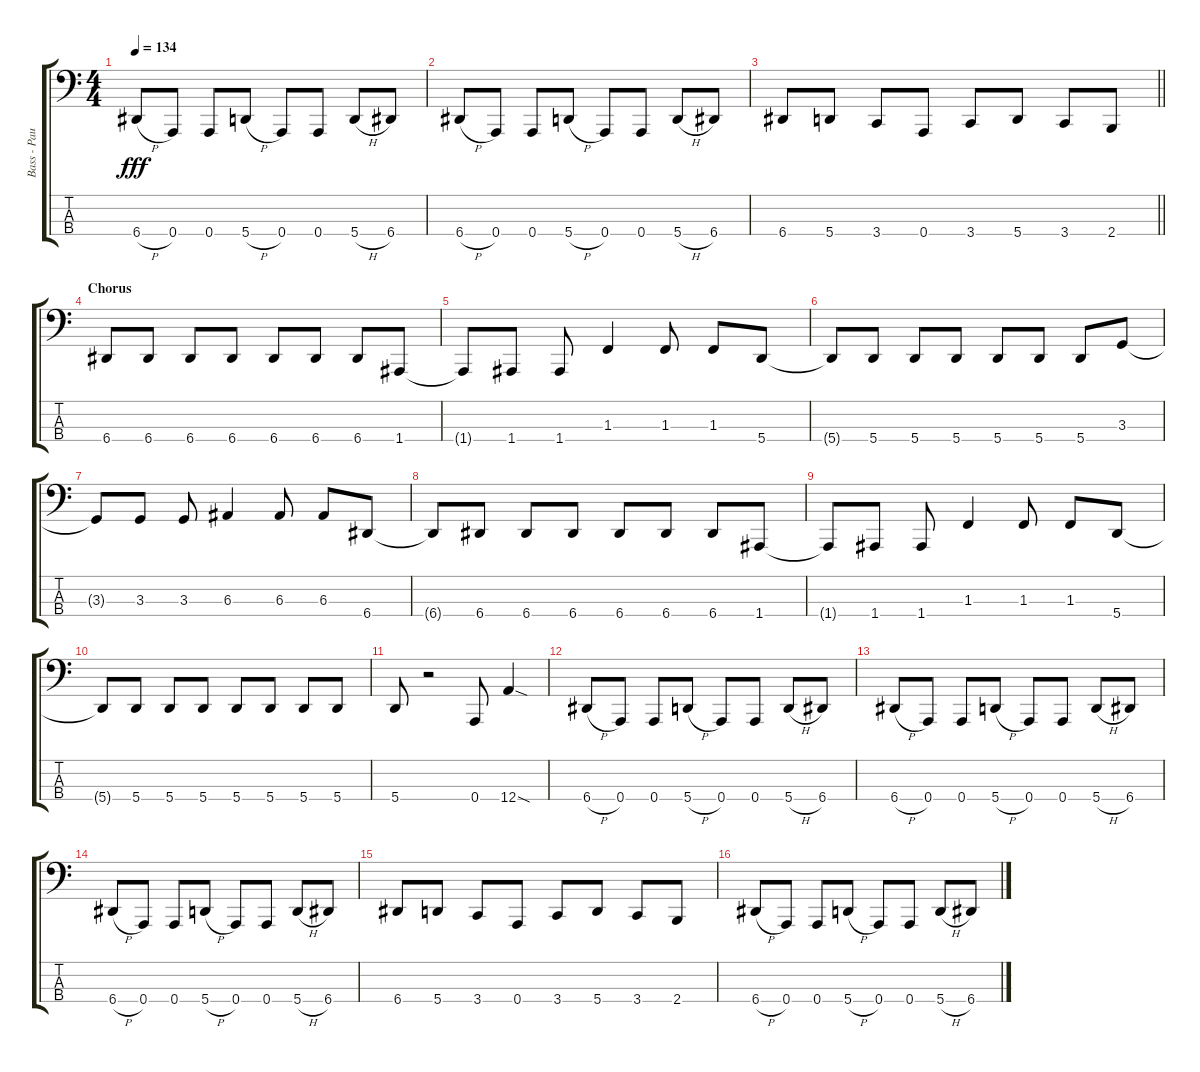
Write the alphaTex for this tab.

\track ("Bass - Paul" "Bass - Pau") {instrument electricbasspick}
\staff {score tabs}
\tuning (D2 A1 E1 A0) {hide}
\ts (4 4)
\tempo 134
\clef f4
\ks c
6.4{h}.8{dy fff} 0.4.8 0.4.8 5.4{h}.8 0.4.8 0.4.8 5.4{h}.8 6.4.8 |
6.4{h}.8 0.4.8 0.4.8 5.4{h}.8 0.4.8 0.4.8 5.4{h}.8 6.4.8 |
\barLineRight lightlight
6.4.8 5.4.8 3.4.8 0.4.8 3.4.8 5.4.8 3.4.8 2.4.8 |
\section ("" "Chorus")
6.4.8 6.4.8 6.4.8 6.4.8 6.4.8 6.4.8 6.4.8 1.4.8 |
1.4{t}.8 1.4.8 1.4.8 1.3.4 1.3.8 1.3.8 5.4.8 |
5.4{t}.8 5.4.8 5.4.8 5.4.8 5.4.8 5.4.8 5.4.8 3.3.8 |
3.3{t}.8 3.3.8 3.3.8 6.3.4 6.3.8 6.3.8 6.4.8 |
6.4{t}.8 6.4.8 6.4.8 6.4.8 6.4.8 6.4.8 6.4.8 1.4.8 |
1.4{t}.8 1.4.8 1.4.8 1.3.4 1.3.8 1.3.8 5.4.8 |
5.4{t}.8 5.4.8 5.4.8 5.4.8 5.4.8 5.4.8 5.4.8 5.4.8 |
5.4.8 r.2 0.4.8 12.4{sod}.4 |
6.4{h}.8 0.4.8 0.4.8 5.4{h}.8 0.4.8 0.4.8 5.4{h}.8 6.4.8 |
6.4{h}.8 0.4.8 0.4.8 5.4{h}.8 0.4.8 0.4.8 5.4{h}.8 6.4.8 |
6.4{h}.8 0.4.8 0.4.8 5.4{h}.8 0.4.8 0.4.8 5.4{h}.8 6.4.8 |
6.4.8 5.4.8 3.4.8 0.4.8 3.4.8 5.4.8 3.4.8 2.4.8 |
6.4{h}.8 0.4.8 0.4.8 5.4{h}.8 0.4.8 0.4.8 5.4{h}.8 6.4.8
